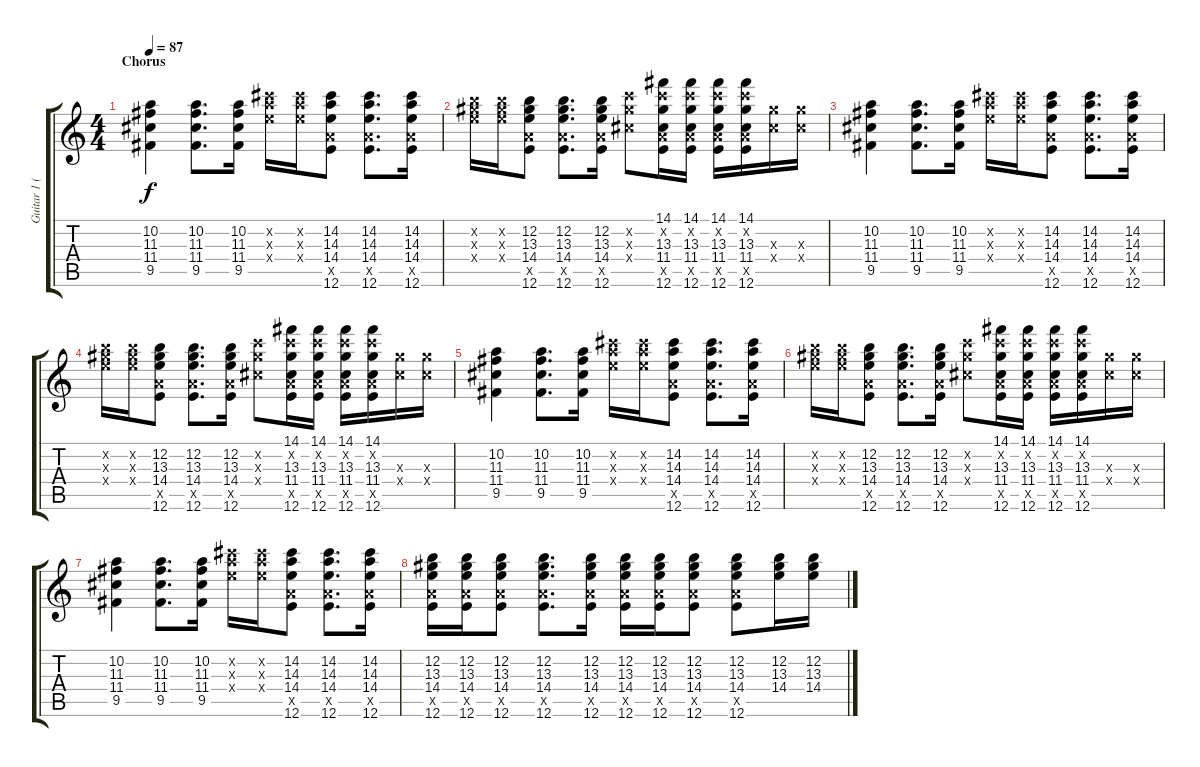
\track ("Guitar 1 (Clean)" "Guitar 1 (") {instrument electricguitarclean}
\staff {score tabs}
\tuning (E4 B3 G3 D3 A2 E2) {hide}
\ts (4 4)
\section ("" "Chorus")
\tempo 87
\clef g2
\ks c
(10.2 11.3 11.4 9.5).4{dy f} (10.2 11.3 11.4 9.5).8{d} (10.2 11.3 11.4 9.5).16 (14.2{x} 14.3{x} 14.4{x}).16 (14.2{x} 14.3{x} 14.4{x}).16 (14.2 14.3 14.4 12.5{x} 12.6).8 (14.2 14.3 14.4 12.5{x} 12.6).8{d} (14.2 14.3 14.4 12.5{x} 12.6).16 |
(12.2{x} 13.3{x} 14.4{x}).16 (12.2{x} 13.3{x} 14.4{x}).16 (12.2 13.3 14.4 12.5{x} 12.6).8 (12.2 13.3 14.4 12.5{x} 12.6).8{d} (12.2 13.3 14.4 12.5{x} 12.6).16 (13.2{x} 13.3{x} 11.4{x}).8 (14.1 13.2{x} 13.3 11.4 12.5{x} 12.6).16 (14.1 13.2{x} 13.3 11.4 12.5{x} 12.6).16 (14.1 13.2{x} 13.3 11.4 12.5{x} 12.6).16 (14.1 13.2{x} 13.3 11.4 12.5{x} 12.6).16 (13.3{x} 11.4{x}).16 (13.3{x} 11.4{x}).16 |
(10.2 11.3 11.4 9.5).4 (10.2 11.3 11.4 9.5).8{d} (10.2 11.3 11.4 9.5).16 (14.2{x} 14.3{x} 14.4{x}).16 (14.2{x} 14.3{x} 14.4{x}).16 (14.2 14.3 14.4 12.5{x} 12.6).8 (14.2 14.3 14.4 12.5{x} 12.6).8{d} (14.2 14.3 14.4 12.5{x} 12.6).16 |
(12.2{x} 13.3{x} 14.4{x}).16 (12.2{x} 13.3{x} 14.4{x}).16 (12.2 13.3 14.4 12.5{x} 12.6).8 (12.2 13.3 14.4 12.5{x} 12.6).8{d} (12.2 13.3 14.4 12.5{x} 12.6).16 (13.2{x} 13.3{x} 11.4{x}).8 (14.1 13.2{x} 13.3 11.4 12.5{x} 12.6).16 (14.1 13.2{x} 13.3 11.4 12.5{x} 12.6).16 (14.1 13.2{x} 13.3 11.4 12.5{x} 12.6).16 (14.1 13.2{x} 13.3 11.4 12.5{x} 12.6).16 (13.3{x} 11.4{x}).16 (13.3{x} 11.4{x}).16 |
(10.2 11.3 11.4 9.5).4 (10.2 11.3 11.4 9.5).8{d} (10.2 11.3 11.4 9.5).16 (14.2{x} 14.3{x} 14.4{x}).16 (14.2{x} 14.3{x} 14.4{x}).16 (14.2 14.3 14.4 12.5{x} 12.6).8 (14.2 14.3 14.4 12.5{x} 12.6).8{d} (14.2 14.3 14.4 12.5{x} 12.6).16 |
(12.2{x} 13.3{x} 14.4{x}).16 (12.2{x} 13.3{x} 14.4{x}).16 (12.2 13.3 14.4 12.5{x} 12.6).8 (12.2 13.3 14.4 12.5{x} 12.6).8{d} (12.2 13.3 14.4 12.5{x} 12.6).16 (13.2{x} 13.3{x} 11.4{x}).8 (14.1 13.2{x} 13.3 11.4 12.5{x} 12.6).16 (14.1 13.2{x} 13.3 11.4 12.5{x} 12.6).16 (14.1 13.2{x} 13.3 11.4 12.5{x} 12.6).16 (14.1 13.2{x} 13.3 11.4 12.5{x} 12.6).16 (13.3{x} 11.4{x}).16 (13.3{x} 11.4{x}).16 |
(10.2 11.3 11.4 9.5).4 (10.2 11.3 11.4 9.5).8{d} (10.2 11.3 11.4 9.5).16 (14.2{x} 14.3{x} 14.4{x}).16 (14.2{x} 14.3{x} 14.4{x}).16 (14.2 14.3 14.4 12.5{x} 12.6).8 (14.2 14.3 14.4 12.5{x} 12.6).8{d} (14.2 14.3 14.4 12.5{x} 12.6).16 |
(12.2 13.3 14.4 12.5{x} 12.6).16 (12.2 13.3 14.4 12.5{x} 12.6).16 (12.2 13.3 14.4 12.5{x} 12.6).8 (12.2 13.3 14.4 12.5{x} 12.6).8{d} (12.2 13.3 14.4 12.5{x} 12.6).16 (12.2 13.3 14.4 12.5{x} 12.6).16 (12.2 13.3 14.4 12.5{x} 12.6).16 (12.2 13.3 14.4 12.5{x} 12.6).8 (12.2 13.3 14.4 12.5{x} 12.6).8 (12.2 13.3 14.4).16 (12.2 13.3 14.4).16
